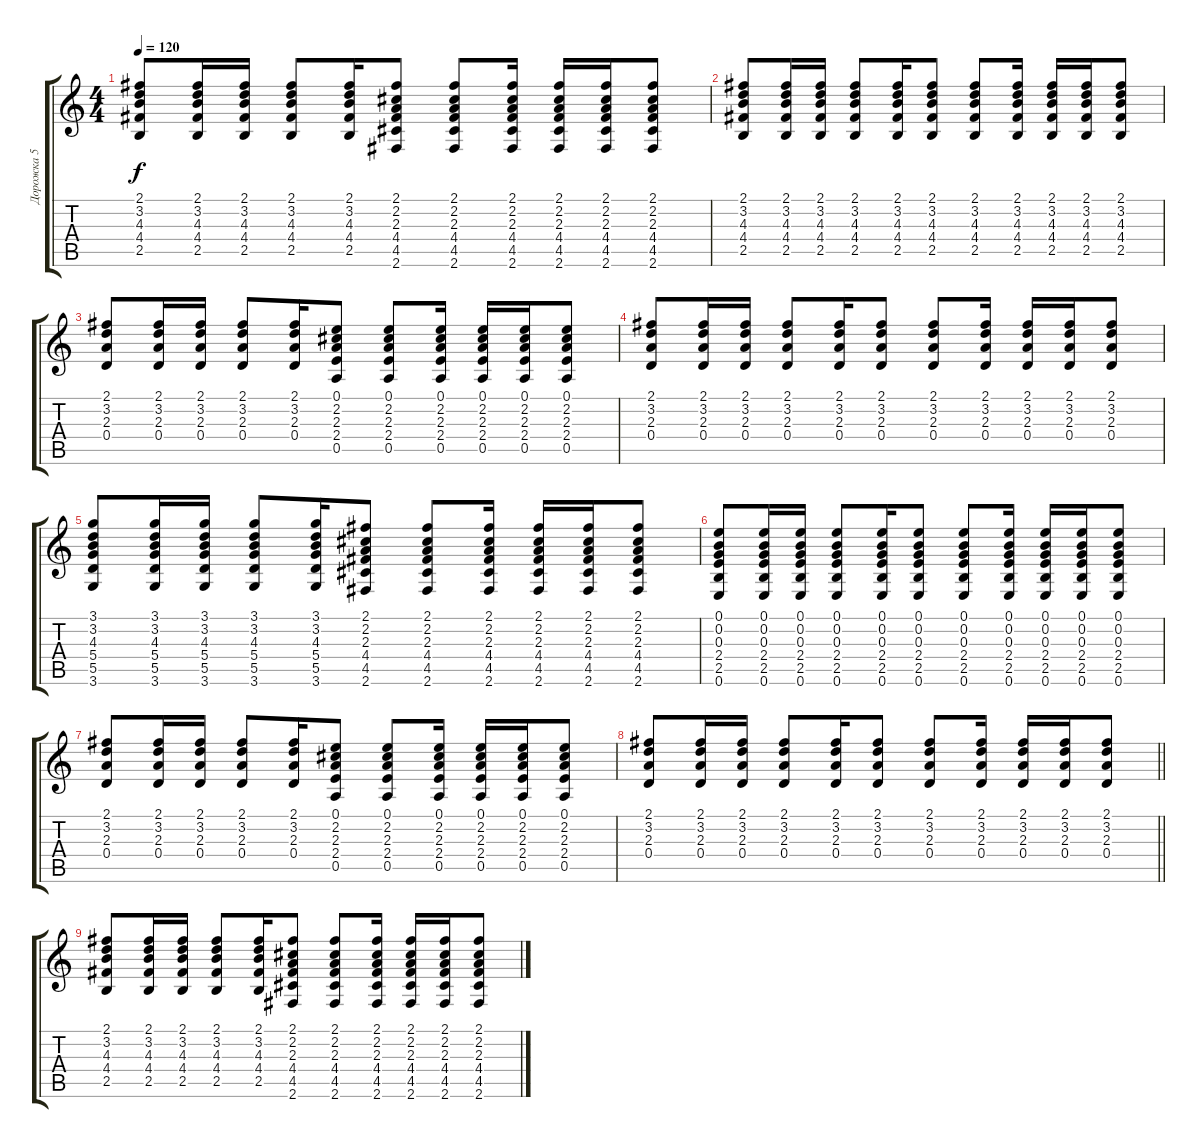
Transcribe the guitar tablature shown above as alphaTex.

\track ("Дорожка 5" "Дорожка 5") {instrument acousticguitarsteel}
\staff {score tabs}
\tuning (E4 B3 G3 D3 A2 E2) {hide}
\ts (4 4)
\tempo 120
\clef g2
\ks c
(2.1 3.2 4.3 4.4 2.5).8{dy f} (2.1 3.2 4.3 4.4 2.5).16 (2.1 3.2 4.3 4.4 2.5).16 (2.1 3.2 4.3 4.4 2.5).8 (2.1 3.2 4.3 4.4 2.5).16 (2.1 2.2 2.3 4.4 4.5 2.6).8 (2.1 2.2 2.3 4.4 4.5 2.6).8 (2.1 2.2 2.3 4.4 4.5 2.6).16 (2.1 2.2 2.3 4.4 4.5 2.6).16 (2.1 2.2 2.3 4.4 4.5 2.6).16 (2.1 2.2 2.3 4.4 4.5 2.6).8 |
(2.1 3.2 4.3 4.4 2.5).8 (2.1 3.2 4.3 4.4 2.5).16 (2.1 3.2 4.3 4.4 2.5).16 (2.1 3.2 4.3 4.4 2.5).8 (2.1 3.2 4.3 4.4 2.5).16 (2.1 3.2 4.3 4.4 2.5).8 (2.1 3.2 4.3 4.4 2.5).8 (2.1 3.2 4.3 4.4 2.5).16 (2.1 3.2 4.3 4.4 2.5).16 (2.1 3.2 4.3 4.4 2.5).16 (2.1 3.2 4.3 4.4 2.5).8 |
(2.1 3.2 2.3 0.4).8 (2.1 3.2 2.3 0.4).16 (2.1 3.2 2.3 0.4).16 (2.1 3.2 2.3 0.4).8 (2.1 3.2 2.3 0.4).16 (0.1 2.2 2.3 2.4 0.5).8 (0.1 2.2 2.3 2.4 0.5).8 (0.1 2.2 2.3 2.4 0.5).16 (0.1 2.2 2.3 2.4 0.5).16 (0.1 2.2 2.3 2.4 0.5).16 (0.1 2.2 2.3 2.4 0.5).8 |
(2.1 3.2 2.3 0.4).8 (2.1 3.2 2.3 0.4).16 (2.1 3.2 2.3 0.4).16 (2.1 3.2 2.3 0.4).8 (2.1 3.2 2.3 0.4).16 (2.1 3.2 2.3 0.4).8 (2.1 3.2 2.3 0.4).8 (2.1 3.2 2.3 0.4).16 (2.1 3.2 2.3 0.4).16 (2.1 3.2 2.3 0.4).16 (2.1 3.2 2.3 0.4).8 |
(3.1 3.2 4.3 5.4 5.5 3.6).8 (3.1 3.2 4.3 5.4 5.5 3.6).16 (3.1 3.2 4.3 5.4 5.5 3.6).16 (3.1 3.2 4.3 5.4 5.5 3.6).8 (3.1 3.2 4.3 5.4 5.5 3.6).16 (2.1 2.2 2.3 4.4 4.5 2.6).8 (2.1 2.2 2.3 4.4 4.5 2.6).8 (2.1 2.2 2.3 4.4 4.5 2.6).16 (2.1 2.2 2.3 4.4 4.5 2.6).16 (2.1 2.2 2.3 4.4 4.5 2.6).16 (2.1 2.2 2.3 4.4 4.5 2.6).8 |
(0.1 0.2 0.3 2.4 2.5 0.6).8 (0.1 0.2 0.3 2.4 2.5 0.6).16 (0.1 0.2 0.3 2.4 2.5 0.6).16 (0.1 0.2 0.3 2.4 2.5 0.6).8 (0.1 0.2 0.3 2.4 2.5 0.6).16 (0.1 0.2 0.3 2.4 2.5 0.6).8 (0.1 0.2 0.3 2.4 2.5 0.6).8 (0.1 0.2 0.3 2.4 2.5 0.6).16 (0.1 0.2 0.3 2.4 2.5 0.6).16 (0.1 0.2 0.3 2.4 2.5 0.6).16 (0.1 0.2 0.3 2.4 2.5 0.6).8 |
(2.1 3.2 2.3 0.4).8 (2.1 3.2 2.3 0.4).16 (2.1 3.2 2.3 0.4).16 (2.1 3.2 2.3 0.4).8 (2.1 3.2 2.3 0.4).16 (0.1 2.2 2.3 2.4 0.5).8 (0.1 2.2 2.3 2.4 0.5).8 (0.1 2.2 2.3 2.4 0.5).16 (0.1 2.2 2.3 2.4 0.5).16 (0.1 2.2 2.3 2.4 0.5).16 (0.1 2.2 2.3 2.4 0.5).8 |
\barLineRight lightlight
(2.1 3.2 2.3 0.4).8 (2.1 3.2 2.3 0.4).16 (2.1 3.2 2.3 0.4).16 (2.1 3.2 2.3 0.4).8 (2.1 3.2 2.3 0.4).16 (2.1 3.2 2.3 0.4).8 (2.1 3.2 2.3 0.4).8 (2.1 3.2 2.3 0.4).16 (2.1 3.2 2.3 0.4).16 (2.1 3.2 2.3 0.4).16 (2.1 3.2 2.3 0.4).8 |
(2.1 3.2 4.3 4.4 2.5).8 (2.1 3.2 4.3 4.4 2.5).16 (2.1 3.2 4.3 4.4 2.5).16 (2.1 3.2 4.3 4.4 2.5).8 (2.1 3.2 4.3 4.4 2.5).16 (2.1 2.2 2.3 4.4 4.5 2.6).8 (2.1 2.2 2.3 4.4 4.5 2.6).8 (2.1 2.2 2.3 4.4 4.5 2.6).16 (2.1 2.2 2.3 4.4 4.5 2.6).16 (2.1 2.2 2.3 4.4 4.5 2.6).16 (2.1 2.2 2.3 4.4 4.5 2.6).8
